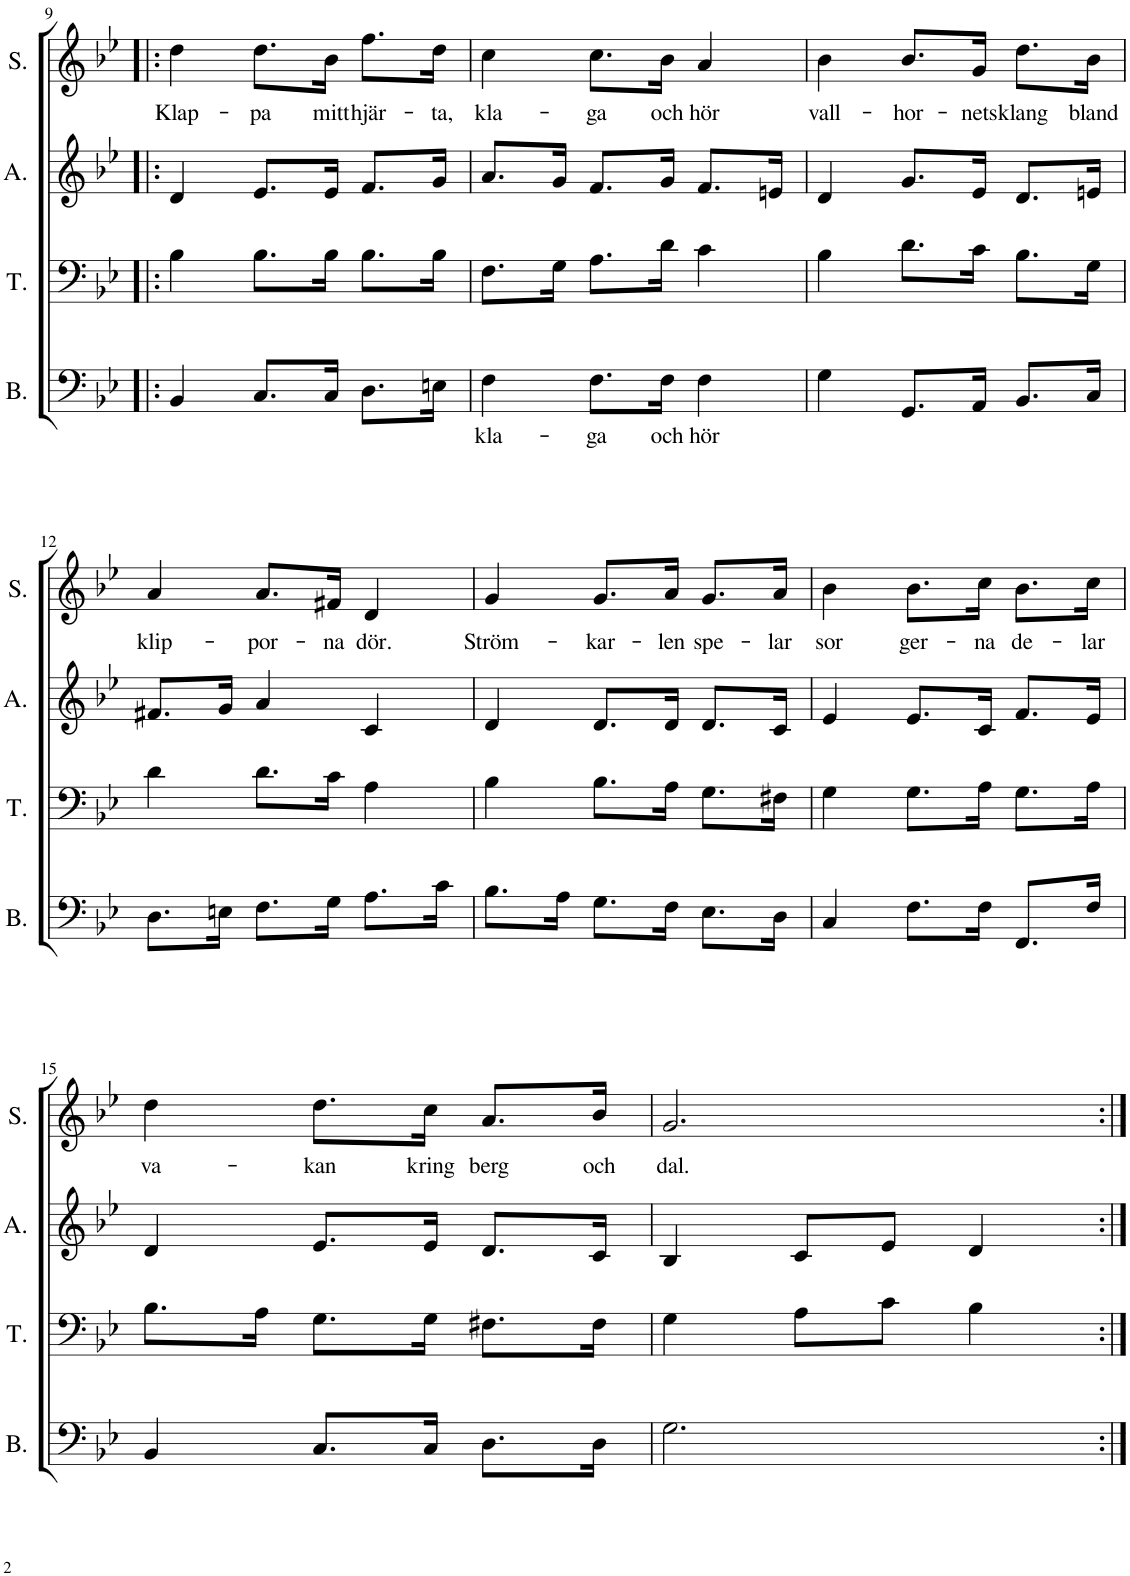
**kern	**text	**kern	**kern	**kern	**text
*part4	*part4	*part3	*part2	*part1	*part1
*staff4	*staff4	*staff3	*staff2	*staff1	*staff1
*I"Bass	*	*I"Tenor	*I"Alto	*I"Soprano	*
*I'B.	*	*I'T.	*I'A.	*I'S.	*
!!LO:PB:g=z
*clefF4	*	*clefF4	*clefG2	*clefG2	*
*k[b-e-]	*	*k[b-e-]	*k[b-e-]	*k[b-e-]	*
*M3/4	*	*M3/4	*M3/4	*M3/4	*
=9!|:	=9!|:	=9!|:	=9!|:	=9!|:	=9!|:
!	!	!	!	!	!LO:LY:b
4BB-/	.	4B-\	4d/	4dd\	Klap-
!	!	!	!	!	!LO:LY:b
8.C/L	.	8.B-\L	8.e-/L	8.dd\L	-pa
!	!	!	!	!	!LO:LY:b
16C/Jk	.	16B-\Jk	16e-/Jk	16b-\Jk	mitt
!	!	!	!	!	!LO:LY:b
8.D\L	.	8.B-\L	8.f/L	8.ff\L	hjär-
!	!	!	!	!	!LO:LY:b
16En\Jk	.	16B-\Jk	16g/Jk	16dd\Jk	-ta,
=10	=10	=10	=10	=10	=10
!	!LO:LY:b	!	!	!	!LO:LY:b
4F\	kla-	8.F\L	8.a/L	4cc\	kla-
.	.	16G\Jk	16g/Jk	.	.
!	!LO:LY:b	!	!	!	!LO:LY:b
8.F\L	-ga	8.A\L	8.f/L	8.cc\L	-ga
!	!LO:LY:b	!	!	!	!LO:LY:b
16F\Jk	och	16d\Jk	16g/Jk	16b-\Jk	och
!	!LO:LY:b	!	!	!	!LO:LY:b
4F\	hör	4c\	8.f/L	4a/	hör
.	.	.	16en/Jk	.	.
=11	=11	=11	=11	=11	=11
!	!	!	!	!	!LO:LY:b
4G\	.	4B-\	4d/	4b-\	vall-
!	!	!	!	!	!LO:LY:b
8.GG/L	.	8.d\L	8.g/L	8.b-/L	-hor-
!	!	!	!	!	!LO:LY:b
16AA/Jk	.	16c\Jk	16e-/Jk	16g/Jk	-nets
!	!	!	!	!	!LO:LY:b
8.BB-/L	.	8.B-\L	8.d/L	8.dd\L	klang
!	!	!	!	!	!LO:LY:b
16C/Jk	.	16G\Jk	16en/Jk	16b-\Jk	bland
!!LO:LB:g=z
=12	=12	=12	=12	=12	=12
!	!	!	!	!	!LO:LY:b
8.D\L	.	4d\	8.f#X/L	4a/	klip-
16En\Jk	.	.	16g/Jk	.	.
!	!	!	!	!	!LO:LY:b
8.F\L	.	8.d\L	4a/	8.a/L	por-
!	!	!	!	!	!LO:LY:b
16G\Jk	.	16c\Jk	.	16f#X/Jk	-na
!	!	!	!	!	!LO:LY:b
8.A\L	.	4A\	4c/	4d/	dör.
16c\Jk	.	.	.	.	.
=13	=13	=13	=13	=13	=13
!	!	!	!	!	!LO:LY:b
8.B-\L	.	4B-\	4d/	4g/	Ström-
16A\Jk	.	.	.	.	.
!	!	!	!	!	!LO:LY:b
8.G\L	.	8.B-\L	8.d/L	8.g/L	-kar-
!	!	!	!	!	!LO:LY:b
16F\Jk	.	16A\Jk	16d/Jk	16a/Jk	-len
!	!	!	!	!	!LO:LY:b
8.E-\L	.	8.G\L	8.d/L	8.g/L	spe-
!	!	!	!	!	!LO:LY:b
16D\Jk	.	16F#X\Jk	16c/Jk	16a/Jk	-lar
=14	=14	=14	=14	=14	=14
!	!	!	!	!	!LO:LY:b
4C/	.	4G\	4e-/	4b-\	sor
!	!	!	!	!	!LO:LY:b
8.F\L	.	8.G\L	8.e-/L	8.b-\L	ger-
!	!	!	!	!	!LO:LY:b
16F\Jk	.	16A\Jk	16c/Jk	16cc\Jk	-na
!	!	!	!	!	!LO:LY:b
8.FF/L	.	8.G\L	8.f/L	8.b-\L	de-
!	!	!	!	!	!LO:LY:b
16F/Jk	.	16A\Jk	16e-/Jk	16cc\Jk	-lar
!!LO:LB:g=z
=15	=15	=15	=15	=15	=15
!	!	!	!	!	!LO:LY:b
4BB-/	.	8.B-\L	4d/	4dd\	va-
.	.	16A\Jk	.	.	.
!	!	!	!	!	!LO:LY:b
8.C/L	.	8.G\L	8.e-/L	8.dd\L	-kan
!	!	!	!	!	!LO:LY:b
16C/Jk	.	16G\Jk	16e-/Jk	16cc\Jk	kring
!	!	!	!	!	!LO:LY:b
8.D\L	.	8.F#X\L	8.d/L	8.a/L	berg
!	!	!	!	!	!LO:LY:b
16D\Jk	.	16F#\Jk	16c/Jk	16b-/Jk	och
=16	=16	=16	=16	=16	=16
!	!	!	!	!	!LO:LY:b
2.G\	.	4G\	4B-/	2.g/	dal.
.	.	8A\L	8c/L	.	.
.	.	8c\J	8e-/J	.	.
.	.	4B-\	4d/	.	.
=:|!	=:|!	=:|!	=:|!	=:|!	=:|!
*-	*-	*-	*-	*-	*-
